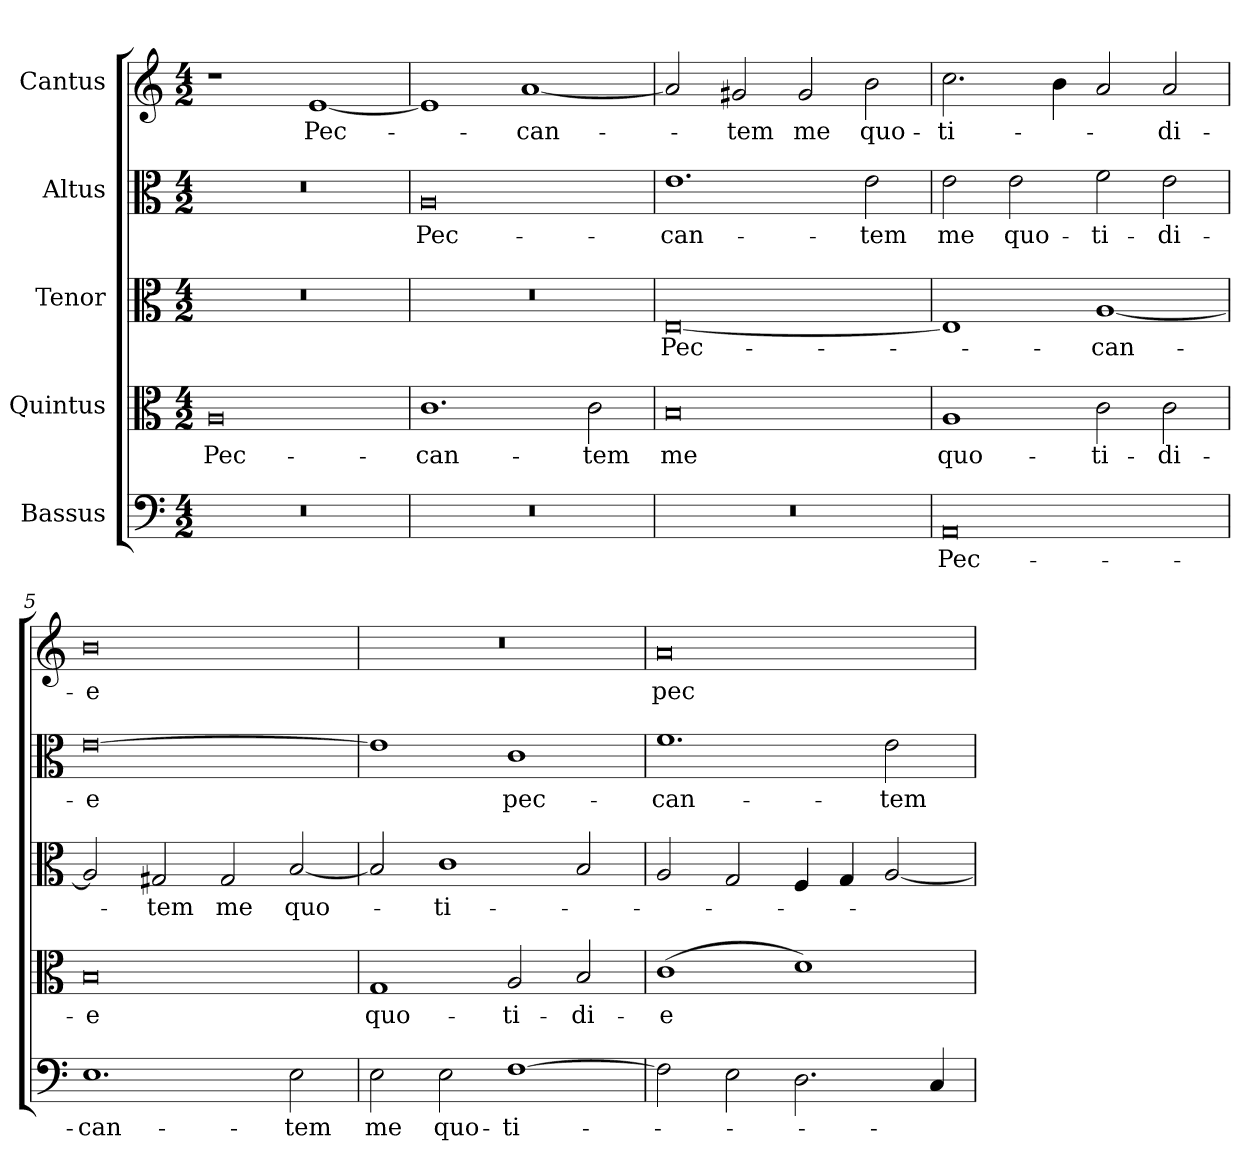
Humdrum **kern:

**kern	**text	**kern	**text	**kern	**text	**kern	**text	**kern	**text
*part5	*part5	*part4	*part4	*part3	*part3	*part2	*part2	*part1	*part1
*staff5	*staff5	*staff4	*staff4	*staff3	*staff3	*staff2	*staff2	*staff1	*staff1
*I"Bassus	*	*I"Quintus	*	*I"Tenor	*	*I"Altus	*	*I"Cantus	*
!!LO:PB:g=z
*clefF4	*	*clefC3	*	*clefC3	*	*clefC3	*	*clefG2	*
*k[]	*	*k[]	*	*k[]	*	*k[]	*	*k[]	*
*a:	*	*a:	*	*a:	*	*a:	*	*a:	*
*M4/2	*	*M4/2	*	*M4/2	*	*M4/2	*	*M4/2	*
=1	=1	=1	=1	=1	=1	=1	=1	=1	=1
!LO:N:vis=1	!	!	!	!	!	!	!	!	!
!	!	!	!LO:LY:b:color=#000000	!LO:N:vis=1	!	!LO:N:vis=1	!	!	!
0r	.	0Ai	Pec-	0r	.	0r	.	1r	.
!	!	!	!	!	!	!	!	!	!LO:LY:b:color=#000000
.	.	.	.	.	.	.	.	[1ei	Pec-
=2	=2	=2	=2	=2	=2	=2	=2	=2	=2
!LO:N:vis=1	!	!	!	!	!	!	!	!	!
!	!	!	!LO:LY:b:color=#000000	!LO:N:vis=1	!	!	!	!	!
!	!	!	!	!	!	!	!LO:LY:b:color=#000000	!	!
0r	.	1.ci	-can-	0r	.	0Ai	Pec-	1ei]	.
!	!	!	!	!	!	!	!	!	!LO:LY:b:color=#000000
.	.	.	.	.	.	.	.	[1ai	-can-
!	!	!	!LO:LY:b:color=#000000	!	!	!	!	!	!
.	.	2ci\	-tem	.	.	.	.	.	.
=3	=3	=3	=3	=3	=3	=3	=3	=3	=3
!LO:N:vis=1	!	!	!	!	!	!	!	!	!
!	!	!	!LO:LY:b:color=#000000	!	!	!	!	!	!
!	!	!	!	!	!LO:LY:b:color=#000000	!	!	!	!
!	!	!	!	!	!	!	!LO:LY:b:color=#000000	!	!
0r	.	0Bi	me	[0Ei	Pec-	1.ei	-can-	2ai/]	.
!	!	!	!	!	!	!	!	!	!LO:LY:b:color=#000000
.	.	.	.	.	.	.	.	2g#Xi/	-tem
!	!	!	!	!	!	!	!	!	!LO:LY:b:color=#000000
.	.	.	.	.	.	.	.	2g#i/	me
!	!	!	!	!	!	!	!LO:LY:b:color=#000000	!	!
!	!	!	!	!	!	!	!	!	!LO:LY:b:color=#000000
.	.	.	.	.	.	2ei\	-tem	2bi\	quo-
=4	=4	=4	=4	=4	=4	=4	=4	=4	=4
!	!LO:LY:b:color=#000000	!	!	!	!	!	!	!	!
!	!	!	!LO:LY:b:color=#000000	!	!	!	!	!	!
!	!	!	!	!	!	!	!LO:LY:b:color=#000000	!	!
!	!	!	!	!	!	!	!	!	!LO:LY:b:color=#000000
0AAi	Pec-	1Ai	quo-	1Ei]	.	2ei\	me	2.cci\	-ti-
!	!	!	!	!	!	!	!LO:LY:b:color=#000000	!	!
.	.	.	.	.	.	2ei\	quo-	.	.
.	.	.	.	.	.	.	.	4bi\	.
!	!	!	!LO:LY:b:color=#000000	!	!	!	!	!	!
!	!	!	!	!	!LO:LY:b:color=#000000	!	!	!	!
!	!	!	!	!	!	!	!LO:LY:b:color=#000000	!	!
.	.	2ci\	-ti-	[1Ai	-can-	2fi\	-ti-	2ai/	.
!	!	!	!LO:LY:b:color=#000000	!	!	!	!	!	!
!	!	!	!	!	!	!	!LO:LY:b:color=#000000	!	!
!	!	!	!	!	!	!	!	!	!LO:LY:b:color=#000000
.	.	2ci\	-di-	.	.	2ei\	-di-	2ai/	-di-
!!LO:LB:g=z
=5	=5	=5	=5	=5	=5	=5	=5	=5	=5
!	!LO:LY:b:color=#000000	!	!	!	!	!	!	!	!
!	!	!	!LO:LY:b:color=#000000	!	!	!	!	!	!
!	!	!	!	!	!	!	!LO:LY:b:color=#000000	!	!
!	!	!	!	!	!	!	!	!	!LO:LY:b:color=#000000
1.Ei	-can-	0Bi	-e	2Ai/]	.	[0ei	-e	0bi	-e
!	!	!	!	!	!LO:LY:b:color=#000000	!	!	!	!
.	.	.	.	2G#Xi/	-tem	.	.	.	.
!	!	!	!	!	!LO:LY:b:color=#000000	!	!	!	!
.	.	.	.	2G#i/	me	.	.	.	.
!	!LO:LY:b:color=#000000	!	!	!	!	!	!	!	!
!	!	!	!	!	!LO:LY:b:color=#000000	!	!	!	!
2Ei\	-tem	.	.	[2Bi/	quo-	.	.	.	.
=6	=6	=6	=6	=6	=6	=6	=6	=6	=6
!	!LO:LY:b:color=#000000	!	!	!	!	!	!	!	!
!	!	!	!LO:LY:b:color=#000000	!	!	!	!	!LO:N:vis=1	!
2Ei\	me	1Gi	quo-	2Bi/]	.	1ei]	.	0r	.
!	!LO:LY:b:color=#000000	!	!	!	!	!	!	!	!
!	!	!	!	!	!LO:LY:b:color=#000000	!	!	!	!
2Ei\	quo-	.	.	1ci	-ti-	.	.	.	.
!	!LO:LY:b:color=#000000	!	!	!	!	!	!	!	!
!	!	!	!LO:LY:b:color=#000000	!	!	!	!	!	!
!	!	!	!	!	!	!	!LO:LY:b:color=#000000	!	!
[1Fi	-ti-	2Ai/	-ti-	.	.	1ci	pec-	.	.
!	!	!	!LO:LY:b:color=#000000	!	!	!	!	!	!
.	.	2Bi/	-di-	2Bi/	.	.	.	.	.
=7	=7	=7	=7	=7	=7	=7	=7	=7	=7
!	!	!	!LO:LY:b:color=#000000	!	!	!	!	!	!
!	!	!	!	!	!	!	!LO:LY:b:color=#000000	!	!
!	!	!	!	!	!	!	!	!	!LO:LY:b:color=#000000
2Fi\]	.	(1ci	-e	2Ai/	.	1.fi	-can-	0ai	pec-
2Ei\	.	.	.	2Gi/	.	.	.	.	.
2.Di\	.	1di)	.	4Fi/	.	.	.	.	.
.	.	.	.	4Gi/	.	.	.	.	.
!	!	!	!	!	!	!	!LO:LY:b:color=#000000	!	!
.	.	.	.	[2Ai/	.	2ei\	-tem	.	.
4Ci/	.	.	.	.	.	.	.	.	.
=	=	=	=	=	=	=	=	=	=
*-	*-	*-	*-	*-	*-	*-	*-	*-	*-
